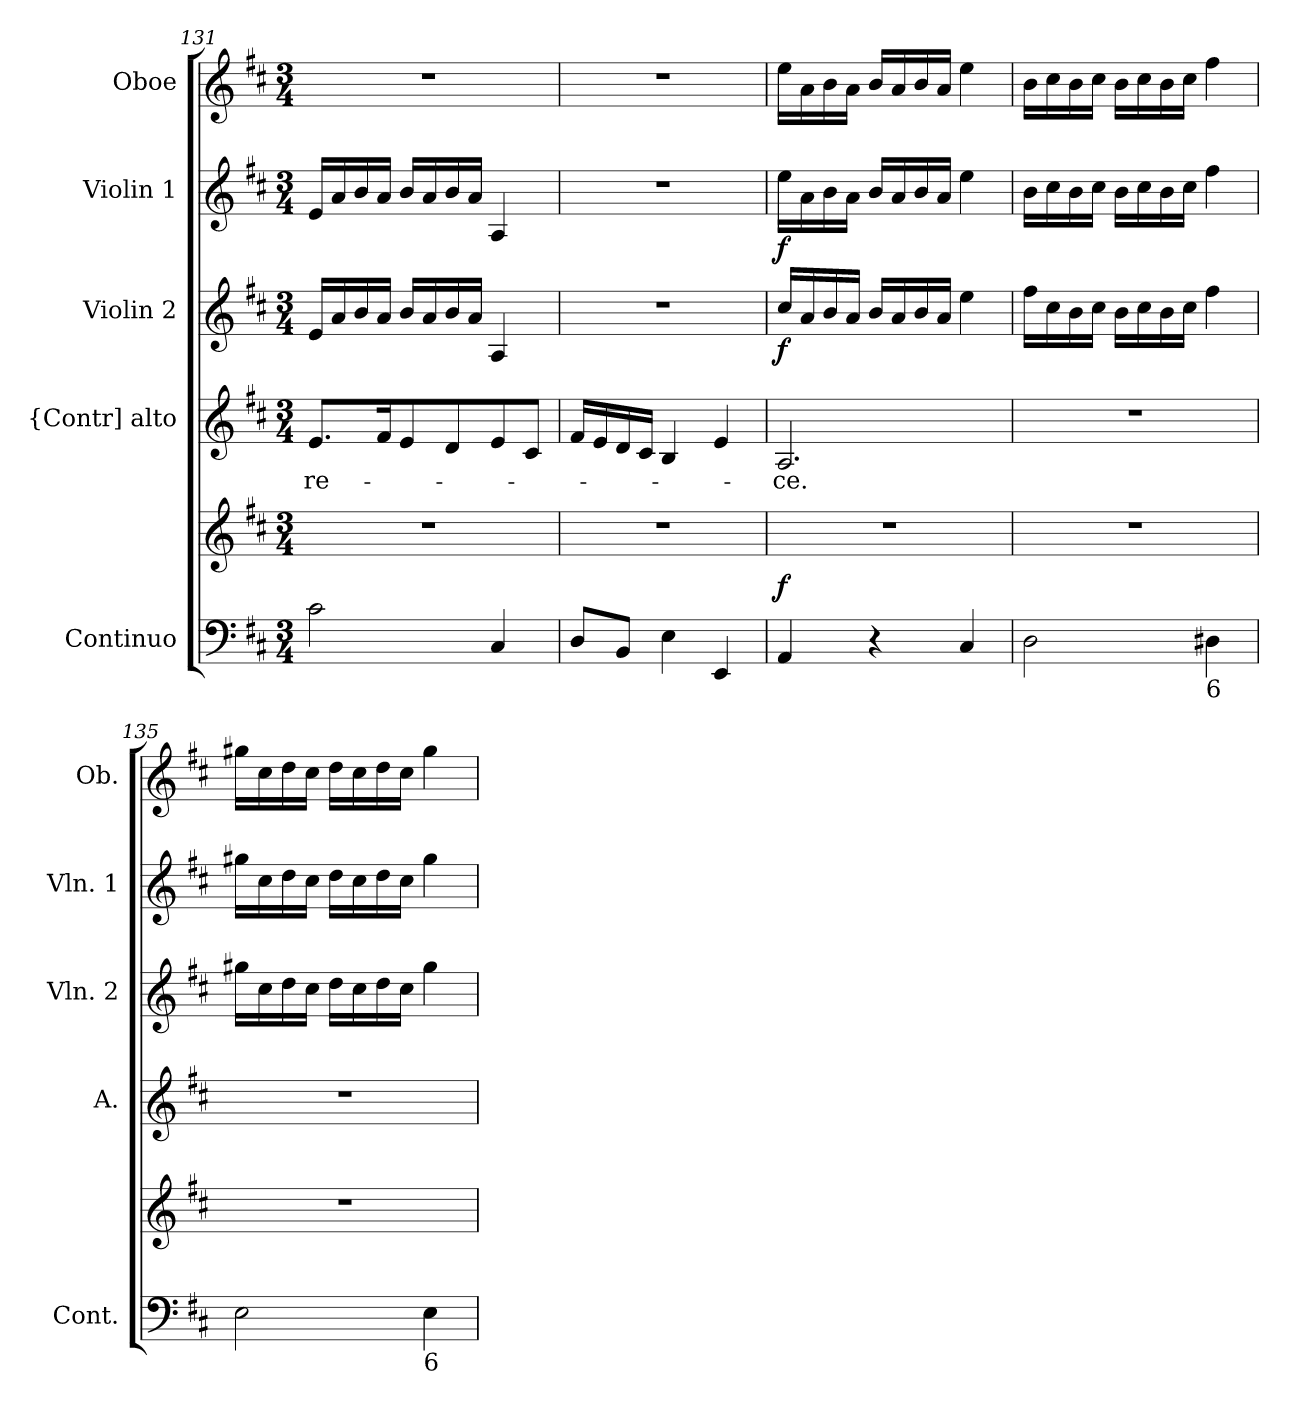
**kern	**kern	**dynam	**kern	**text	**kern	**dynam	**kern	**dynam	**kern
*part5	*part5	*part5	*part4	*part4	*part3	*part3	*part2	*part2	*part1
*staff6	*staff5	*staff5/6	*staff4	*staff4	*staff3	*staff3	*staff2	*staff2	*staff1
*I"Continuo	*	*	*I"{Contr] alto	*	*I"Violin 2	*	*I"Violin 1	*	*I"Oboe
*I'Cont.	*	*	*I'A.	*	*I'Vln. 2	*	*I'Vln. 1	*	*I'Ob.
*clefF4	*clefG2	*	*clefG2	*	*clefG2	*	*clefG2	*	*clefG2
*k[f#c#]	*k[f#c#]	*	*k[f#c#]	*	*k[f#c#]	*	*k[f#c#]	*	*k[f#c#]
*D:	*D:	*	*D:	*	*D:	*	*D:	*	*D:
*M3/4	*M3/4	*	*M3/4	*	*M3/4	*	*M3/4	*	*M3/4
=131	=131	=131	=131	=131	=131	=131	=131	=131	=131
!	!LO:N:vis=1	!	!	!	!	!	!	!	!
!	!	!	!	!LO:LY:b:color=#000000	!	!	!	!	!LO:N:vis=1
2c#i\	2.r	.	8.ei/L	-re-	16ei/LL	.	16ei/LL	.	2.r
.	.	.	.	.	16ai/	.	16ai/	.	.
.	.	.	.	.	16bi/	.	16bi/	.	.
.	.	.	16f#i/k	.	16ai/JJ	.	16ai/JJ	.	.
.	.	.	8ei/	.	16bi/LL	.	16bi/LL	.	.
.	.	.	.	.	16ai/	.	16ai/	.	.
.	.	.	8di/	.	16bi/	.	16bi/	.	.
.	.	.	.	.	16ai/JJ	.	16ai/JJ	.	.
4C#i/	.	.	8ei/	.	4Ai/	.	4Ai/	.	.
.	.	.	8c#i/J	.	.	.	.	.	.
=132	=132	=132	=132	=132	=132	=132	=132	=132	=132
!	!LO:N:vis=1	!	!	!	!LO:N:vis=1	!	!LO:N:vis=1	!	!LO:N:vis=1
8Di/L	2.r	.	16f#i/LL	.	2.r	.	2.r	.	2.r
.	.	.	16ei/	.	.	.	.	.	.
8BBi/J	.	.	16di/	.	.	.	.	.	.
.	.	.	16c#i/JJ	.	.	.	.	.	.
4Ei\	.	.	4Bi/	.	.	.	.	.	.
4EEi/	.	.	4ei/	.	.	.	.	.	.
!!LO:LB:g=z
=133	=133	=133	=133	=133	=133	=133	=133	=133	=133
!	!LO:N:vis=1	!	!	!	!	!	!	!	!
!	!	!	!	!LO:LY:b:color=#000000	!	!	!	!	!
4AAi/	2.r	f	2.Ai/	-ce.	16cc#i/LL	f	16eei\LL	f	16eei\LL
.	.	.	.	.	16ai/	.	16ai\	.	16ai\
.	.	.	.	.	16bi/	.	16bi\	.	16bi\
.	.	.	.	.	16ai/JJ	.	16ai\JJ	.	16ai\JJ
4r	.	.	.	.	16bi/LL	.	16bi/LL	.	16bi/LL
.	.	.	.	.	16ai/	.	16ai/	.	16ai/
.	.	.	.	.	16bi/	.	16bi/	.	16bi/
.	.	.	.	.	16ai/JJ	.	16ai/JJ	.	16ai/JJ
4C#i/	.	.	.	.	4eei\	.	4eei\	.	4eei\
=134	=134	=134	=134	=134	=134	=134	=134	=134	=134
!	!LO:N:vis=1	!	!LO:N:vis=1	!	!	!	!	!	!
2Di\	2.r	.	2.r	.	16ff#i\LL	.	16bi\LL	.	16bi\LL
.	.	.	.	.	16cc#i\	.	16cc#i\	.	16cc#i\
.	.	.	.	.	16bi\	.	16bi\	.	16bi\
.	.	.	.	.	16cc#i\JJ	.	16cc#i\JJ	.	16cc#i\JJ
.	.	.	.	.	16bi\LL	.	16bi\LL	.	16bi\LL
.	.	.	.	.	16cc#i\	.	16cc#i\	.	16cc#i\
.	.	.	.	.	16bi\	.	16bi\	.	16bi\
.	.	.	.	.	16cc#i\JJ	.	16cc#i\JJ	.	16cc#i\JJ
!LO:TX:b:t=6	!	!	!	!	!	!	!	!	!
4D#Xi\	.	.	.	.	4ff#i\	.	4ff#i\	.	4ff#i\
=135	=135	=135	=135	=135	=135	=135	=135	=135	=135
!	!LO:N:vis=1	!	!LO:N:vis=1	!	!	!	!	!	!
2Ei\	2.r	.	2.r	.	16gg#Xi\LL	.	16gg#Xi\LL	.	16gg#Xi\LL
.	.	.	.	.	16cc#i\	.	16cc#i\	.	16cc#i\
.	.	.	.	.	16ddi\	.	16ddi\	.	16ddi\
.	.	.	.	.	16cc#i\JJ	.	16cc#i\JJ	.	16cc#i\JJ
.	.	.	.	.	16ddi\LL	.	16ddi\LL	.	16ddi\LL
.	.	.	.	.	16cc#i\	.	16cc#i\	.	16cc#i\
.	.	.	.	.	16ddi\	.	16ddi\	.	16ddi\
.	.	.	.	.	16cc#i\JJ	.	16cc#i\JJ	.	16cc#i\JJ
!LO:TX:b:t=6	!	!	!	!	!	!	!	!	!
4Ei\	.	.	.	.	4gg#i\	.	4gg#i\	.	4gg#i\
=	=	=	=	=	=	=	=	=	=
*-	*-	*-	*-	*-	*-	*-	*-	*-	*-
